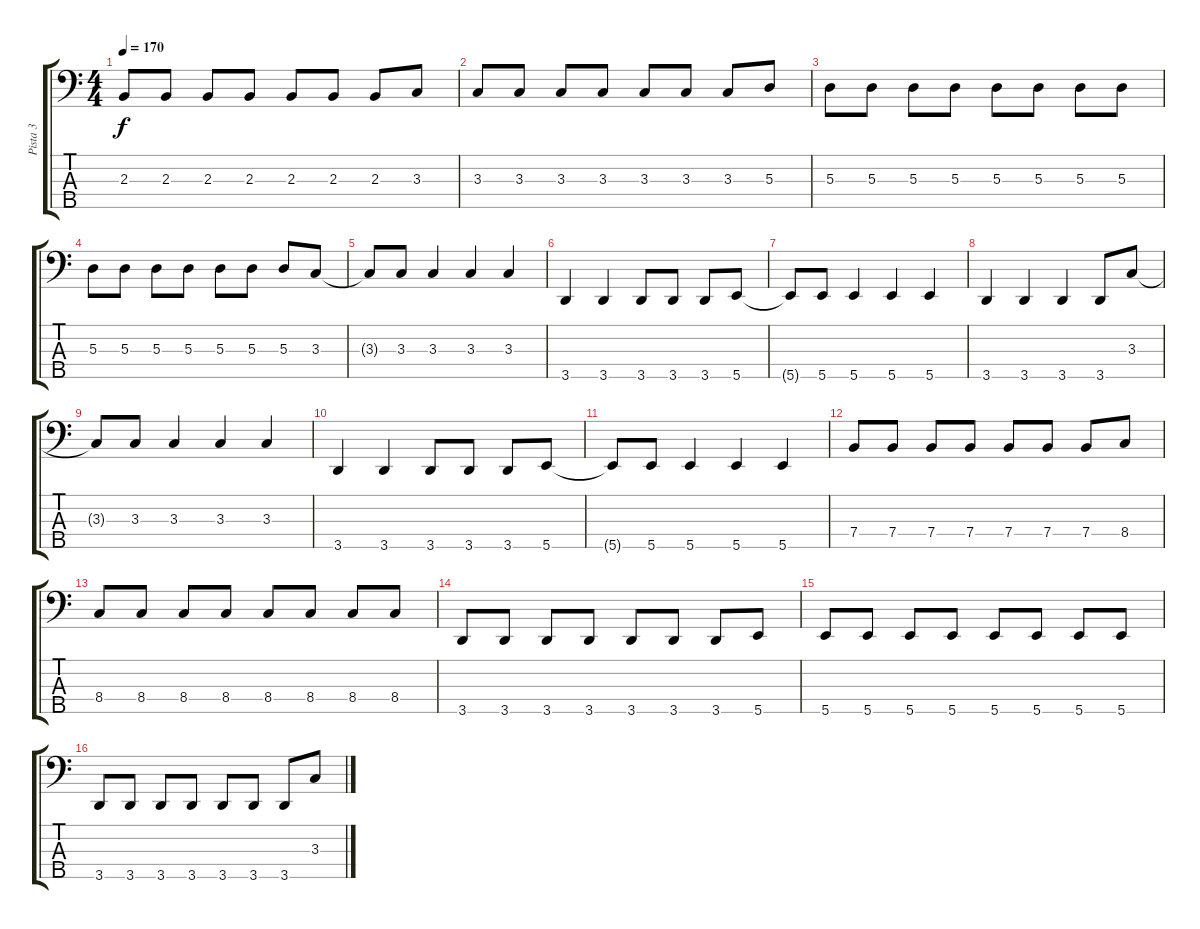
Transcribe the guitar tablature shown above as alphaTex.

\track ("Pista 3" "Pista 3") {instrument electricbassfinger}
\staff {score tabs}
\tuning (G2 D2 A1 E1 B0) {hide}
\ts (4 4)
\tempo 170
\clef f4
\ks c
2.3{t}.8{dy f} 2.3.8 2.3.8 2.3.8 2.3.8 2.3.8 2.3.8 3.3.8 |
3.3.8 3.3.8 3.3.8 3.3.8 3.3.8 3.3.8 3.3.8 5.3.8 |
5.3.8 5.3.8 5.3.8 5.3.8 5.3.8 5.3.8 5.3.8 5.3.8 |
5.3.8 5.3.8 5.3.8 5.3.8 5.3.8 5.3.8 5.3.8 3.3.8 |
3.3{t}.8 3.3.8 3.3.4 3.3.4 3.3.4 |
3.5.4 3.5.4 3.5.8 3.5.8 3.5.8 5.5.8 |
5.5{t}.8 5.5.8 5.5.4 5.5.4 5.5.4 |
3.5.4 3.5.4 3.5.4 3.5.8 3.3.8 |
3.3{t}.8 3.3.8 3.3.4 3.3.4 3.3.4 |
3.5.4 3.5.4 3.5.8 3.5.8 3.5.8 5.5.8 |
5.5{t}.8 5.5.8 5.5.4 5.5.4 5.5.4 |
7.4.8 7.4.8 7.4.8 7.4.8 7.4.8 7.4.8 7.4.8 8.4.8 |
8.4.8 8.4.8 8.4.8 8.4.8 8.4.8 8.4.8 8.4.8 8.4.8 |
3.5.8 3.5.8 3.5.8 3.5.8 3.5.8 3.5.8 3.5.8 5.5.8 |
5.5.8 5.5.8 5.5.8 5.5.8 5.5.8 5.5.8 5.5.8 5.5.8 |
3.5.8 3.5.8 3.5.8 3.5.8 3.5.8 3.5.8 3.5.8 3.3.8
